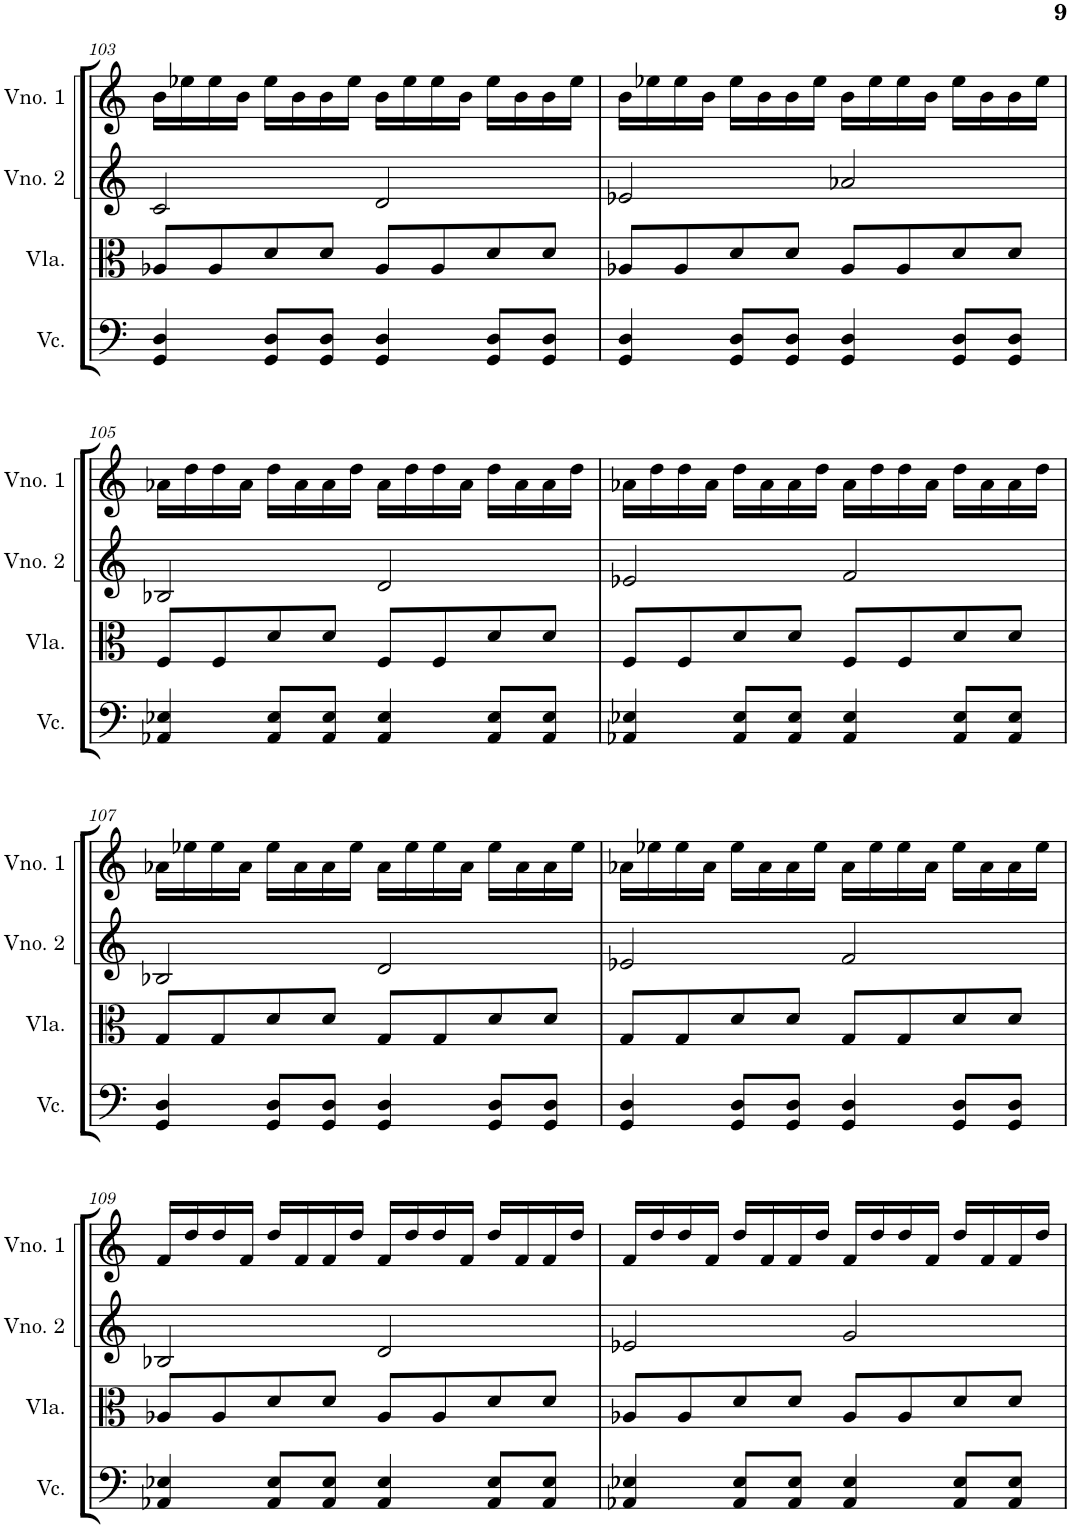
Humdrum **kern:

**kern	**kern	**kern	**kern
*part4	*part3	*part2	*part1
*staff4	*staff3	*staff2	*staff1
*I"Violoncelo	*I"Viola	*I"Violino 2	*I"Violino 1
*I'Vc.	*I'Vla.	*I'Vno. 2	*I'Vno. 1
!!LO:PB:g=z
*clefF4	*clefC3	*clefG2	*clefG2
*k[]	*k[]	*k[]	*k[]
*M4/4	*M4/4	*M4/4	*M4/4
=103	=103	=103	=103
4GG/ 4D/	8A-X/L	2c/	16b\LL
.	.	.	16ee-X\
.	8A-/	.	16ee-\
.	.	.	16b\JJ
8GG/ 8D/L	8d/	.	16ee-\LL
.	.	.	16b\
8GG/ 8D/J	8d/J	.	16b\
.	.	.	16ee-\JJ
4GG/ 4D/	8A-/L	2d/	16b\LL
.	.	.	16ee-\
.	8A-/	.	16ee-\
.	.	.	16b\JJ
8GG/ 8D/L	8d/	.	16ee-\LL
.	.	.	16b\
8GG/ 8D/J	8d/J	.	16b\
.	.	.	16ee-\JJ
=104	=104	=104	=104
4GG/ 4D/	8A-X/L	2e-X/	16b\LL
.	.	.	16ee-X\
.	8A-/	.	16ee-\
.	.	.	16b\JJ
8GG/ 8D/L	8d/	.	16ee-\LL
.	.	.	16b\
8GG/ 8D/J	8d/J	.	16b\
.	.	.	16ee-\JJ
4GG/ 4D/	8A-/L	2a-X/	16b\LL
.	.	.	16ee-\
.	8A-/	.	16ee-\
.	.	.	16b\JJ
8GG/ 8D/L	8d/	.	16ee-\LL
.	.	.	16b\
8GG/ 8D/J	8d/J	.	16b\
.	.	.	16ee-\JJ
!!LO:LB:g=z
=105	=105	=105	=105
4AA-X/ 4E-X/	8F/L	2B-X/	16a-X\LL
.	.	.	16dd\
.	8F/	.	16dd\
.	.	.	16a-\JJ
8AA-/ 8E-/L	8d/	.	16dd\LL
.	.	.	16a-\
8AA-/ 8E-/J	8d/J	.	16a-\
.	.	.	16dd\JJ
4AA-/ 4E-/	8F/L	2d/	16a-\LL
.	.	.	16dd\
.	8F/	.	16dd\
.	.	.	16a-\JJ
8AA-/ 8E-/L	8d/	.	16dd\LL
.	.	.	16a-\
8AA-/ 8E-/J	8d/J	.	16a-\
.	.	.	16dd\JJ
=106	=106	=106	=106
4AA-X/ 4E-X/	8F/L	2e-X/	16a-X\LL
.	.	.	16dd\
.	8F/	.	16dd\
.	.	.	16a-\JJ
8AA-/ 8E-/L	8d/	.	16dd\LL
.	.	.	16a-\
8AA-/ 8E-/J	8d/J	.	16a-\
.	.	.	16dd\JJ
4AA-/ 4E-/	8F/L	2f/	16a-\LL
.	.	.	16dd\
.	8F/	.	16dd\
.	.	.	16a-\JJ
8AA-/ 8E-/L	8d/	.	16dd\LL
.	.	.	16a-\
8AA-/ 8E-/J	8d/J	.	16a-\
.	.	.	16dd\JJ
!!LO:LB:g=z
=107	=107	=107	=107
4GG/ 4D/	8G/L	2B-X/	16a-X\LL
.	.	.	16ee-X\
.	8G/	.	16ee-\
.	.	.	16a-\JJ
8GG/ 8D/L	8d/	.	16ee-\LL
.	.	.	16a-\
8GG/ 8D/J	8d/J	.	16a-\
.	.	.	16ee-\JJ
4GG/ 4D/	8G/L	2d/	16a-\LL
.	.	.	16ee-\
.	8G/	.	16ee-\
.	.	.	16a-\JJ
8GG/ 8D/L	8d/	.	16ee-\LL
.	.	.	16a-\
8GG/ 8D/J	8d/J	.	16a-\
.	.	.	16ee-\JJ
=108	=108	=108	=108
4GG/ 4D/	8G/L	2e-X/	16a-X\LL
.	.	.	16ee-X\
.	8G/	.	16ee-\
.	.	.	16a-\JJ
8GG/ 8D/L	8d/	.	16ee-\LL
.	.	.	16a-\
8GG/ 8D/J	8d/J	.	16a-\
.	.	.	16ee-\JJ
4GG/ 4D/	8G/L	2f/	16a-\LL
.	.	.	16ee-\
.	8G/	.	16ee-\
.	.	.	16a-\JJ
8GG/ 8D/L	8d/	.	16ee-\LL
.	.	.	16a-\
8GG/ 8D/J	8d/J	.	16a-\
.	.	.	16ee-\JJ
!!LO:LB:g=z
=109	=109	=109	=109
4AA-X/ 4E-X/	8A-X/L	2B-X/	16f/LL
.	.	.	16dd/
.	8A-/	.	16dd/
.	.	.	16f/JJ
8AA-/ 8E-/L	8d/	.	16dd/LL
.	.	.	16f/
8AA-/ 8E-/J	8d/J	.	16f/
.	.	.	16dd/JJ
4AA-/ 4E-/	8A-/L	2d/	16f/LL
.	.	.	16dd/
.	8A-/	.	16dd/
.	.	.	16f/JJ
8AA-/ 8E-/L	8d/	.	16dd/LL
.	.	.	16f/
8AA-/ 8E-/J	8d/J	.	16f/
.	.	.	16dd/JJ
=110	=110	=110	=110
4AA-X/ 4E-X/	8A-X/L	2e-X/	16f/LL
.	.	.	16dd/
.	8A-/	.	16dd/
.	.	.	16f/JJ
8AA-/ 8E-/L	8d/	.	16dd/LL
.	.	.	16f/
8AA-/ 8E-/J	8d/J	.	16f/
.	.	.	16dd/JJ
4AA-/ 4E-/	8A-/L	2g/	16f/LL
.	.	.	16dd/
.	8A-/	.	16dd/
.	.	.	16f/JJ
8AA-/ 8E-/L	8d/	.	16dd/LL
.	.	.	16f/
8AA-/ 8E-/J	8d/J	.	16f/
.	.	.	16dd/JJ
=	=	=	=
*-	*-	*-	*-
